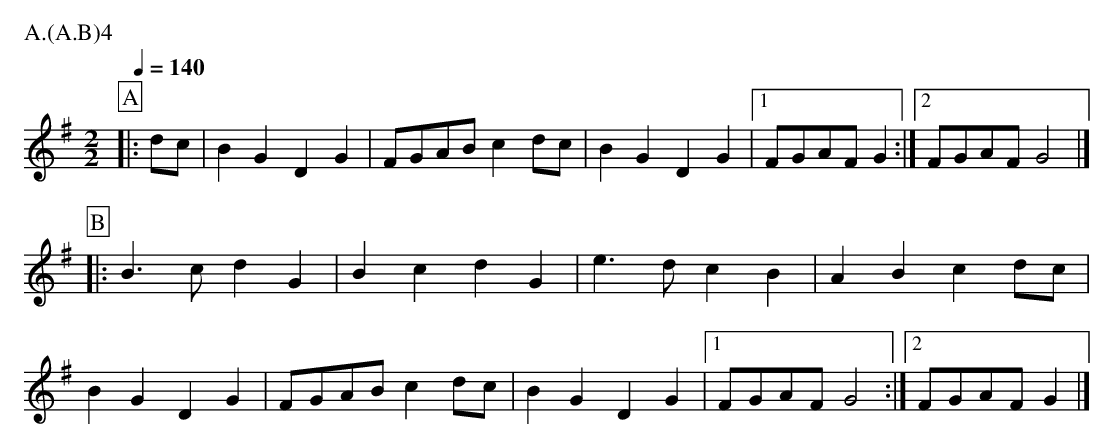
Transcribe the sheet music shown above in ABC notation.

X:1
T:Getting Upstairs Headington
M:2/2
L:1/8
Q:1/4= 140
P:A.(A.B)4
K:Gmaj
P:A
|:dc|B2G2 D2G2|FGAB c2dc|B2G2 D2G2|1FGAF G2 :|2FGAF G4|]
P:B
|:B3c d2G2|B2c2 d2G2|e3d c2B2| A2B2 c2dc|
B2G2 D2G2|FGAB c2dc|B2G2 D2G2|1FGAF G4 :|2FGAF G2|]
